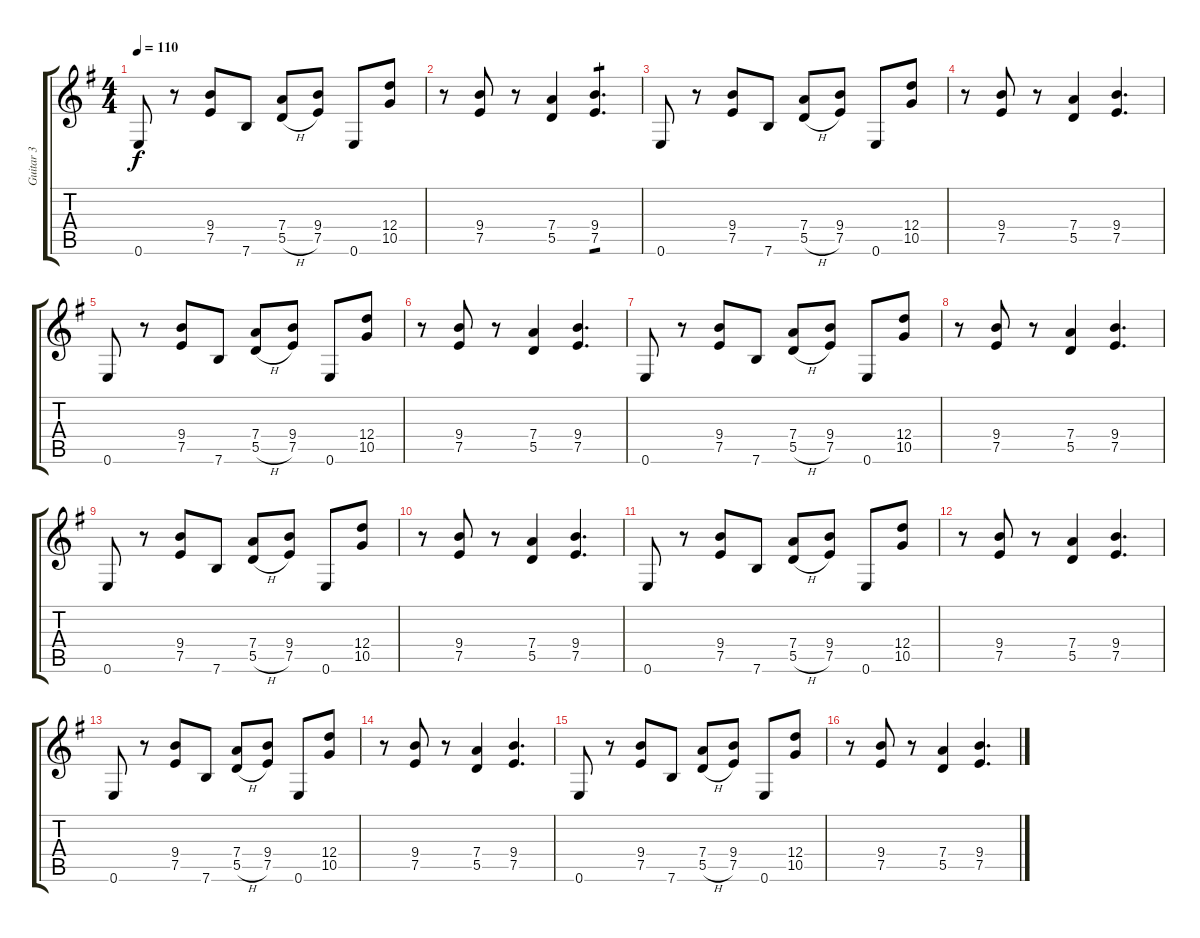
\track ("Guitar 3" "Guitar 3") {instrument electricguitarclean}
\staff {score tabs}
\tuning (E4 B3 G3 D3 A2 E2) {hide}
\ts (4 4)
\tempo 110
\clef g2
\ks g
0.6.8{dy f} r.8 (9.4 7.5).8 7.6.8 (7.4 5.5{h}).8 (9.4 7.5).8 0.6.8 (12.4 10.5).8 |
r.8 (9.4 7.5).8 r.8 (7.4 5.5).4 (9.4 7.5).4{d tp 1} |
0.6.8 r.8 (9.4 7.5).8 7.6.8 (7.4 5.5{h}).8 (9.4 7.5).8 0.6.8 (12.4 10.5).8 |
r.8 (9.4 7.5).8 r.8 (7.4 5.5).4 (9.4 7.5).4{d} |
0.6.8 r.8 (9.4 7.5).8 7.6.8 (7.4 5.5{h}).8 (9.4 7.5).8 0.6.8 (12.4 10.5).8 |
r.8 (9.4 7.5).8 r.8 (7.4 5.5).4 (9.4 7.5).4{d} |
0.6.8 r.8 (9.4 7.5).8 7.6.8 (7.4 5.5{h}).8 (9.4 7.5).8 0.6.8 (12.4 10.5).8 |
r.8 (9.4 7.5).8 r.8 (7.4 5.5).4 (9.4 7.5).4{d} |
0.6.8 r.8 (9.4 7.5).8 7.6.8 (7.4 5.5{h}).8 (9.4 7.5).8 0.6.8 (12.4 10.5).8 |
r.8 (9.4 7.5).8 r.8 (7.4 5.5).4 (9.4 7.5).4{d} |
0.6.8 r.8 (9.4 7.5).8 7.6.8 (7.4 5.5{h}).8 (9.4 7.5).8 0.6.8 (12.4 10.5).8 |
r.8 (9.4 7.5).8 r.8 (7.4 5.5).4 (9.4 7.5).4{d} |
0.6.8 r.8 (9.4 7.5).8 7.6.8 (7.4 5.5{h}).8 (9.4 7.5).8 0.6.8 (12.4 10.5).8 |
r.8 (9.4 7.5).8 r.8 (7.4 5.5).4 (9.4 7.5).4{d} |
0.6.8 r.8 (9.4 7.5).8 7.6.8 (7.4 5.5{h}).8 (9.4 7.5).8 0.6.8 (12.4 10.5).8 |
r.8 (9.4 7.5).8 r.8 (7.4 5.5).4 (9.4 7.5).4{d}
